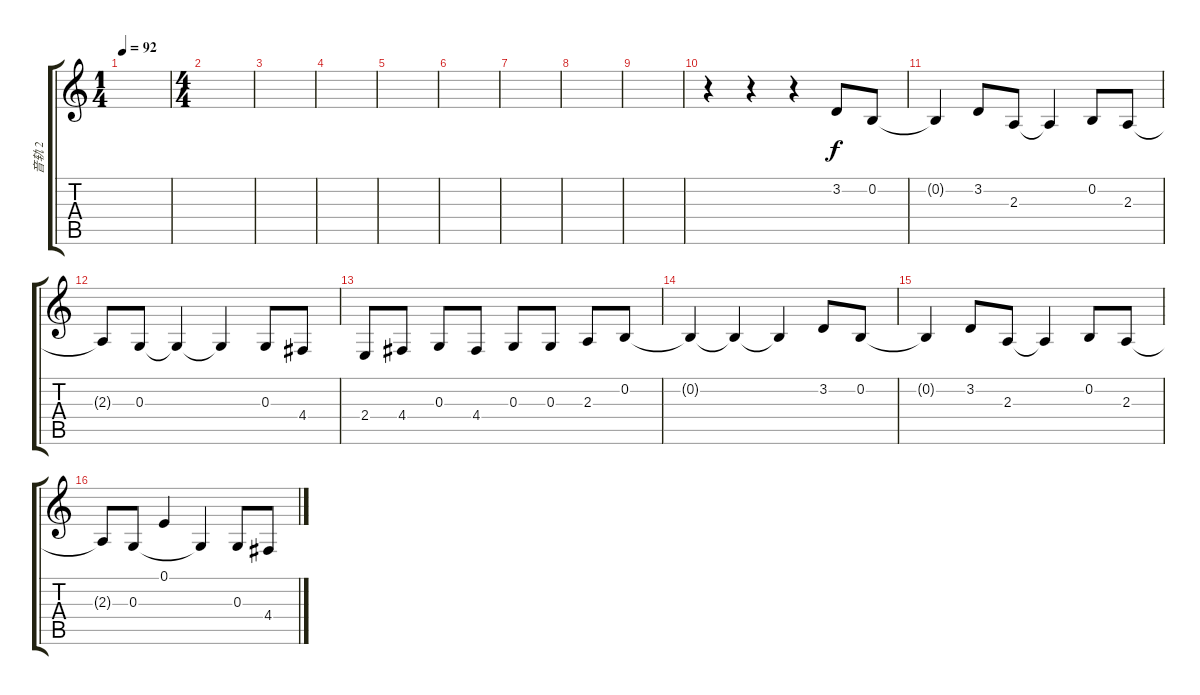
\track ("音轨 2" "音轨 2") {instrument fx7echoes}
\staff {score tabs}
\tuning (E4 B3 G3 D3 A2 E2) {hide}
\ts (1 4)
\tempo 92
\clef g2
\ks c
|
\ts (4 4)
|
|
|
|
|
|
|
|
r.4 r.4 r.4 3.2.8 0.2.8 |
0.2{t}.4 3.2.8 2.3.8 2.3{t}.4 0.2.8 2.3.8 |
2.3{t}.8 0.3.8 0.3{t}.4 0.3{t}.4 0.3.8 4.4.8 |
2.4.8 4.4.8 0.3.8 4.4.8 0.3.8 0.3.8 2.3.8 0.2.8 |
0.2{t}.4 0.2{t}.4 0.2{t}.4 3.2.8 0.2.8 |
0.2{t}.4 3.2.8 2.3.8 2.3{t}.4 0.2.8 2.3.8 |
2.3{t}.8 0.3.8 0.1.4 0.3{t}.4 0.3.8 4.4.8
